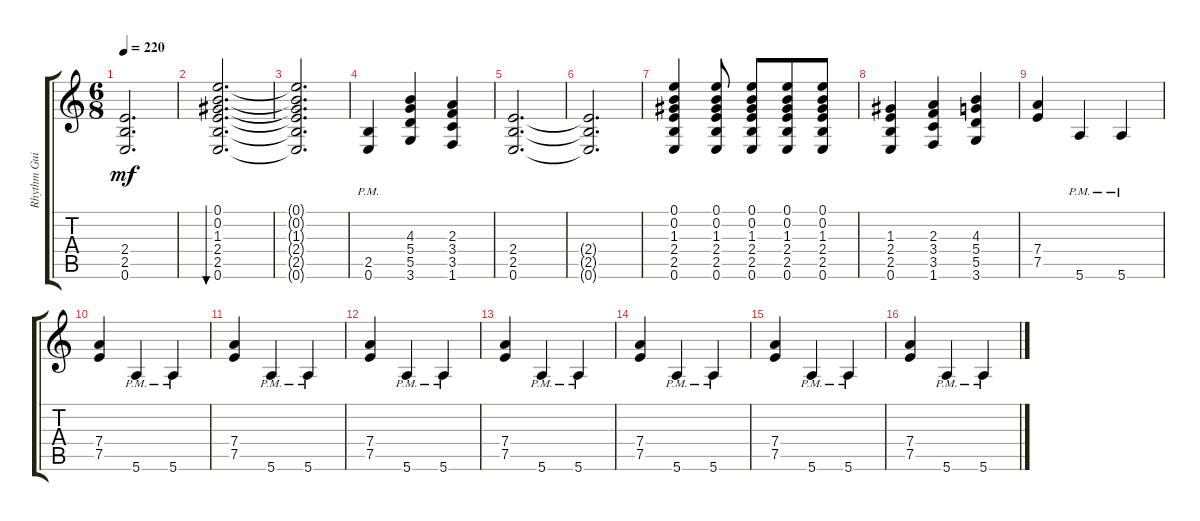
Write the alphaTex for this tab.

\track ("Rhythm Guitar" "Rhythm Gui") {instrument acousticguitarsteel}
\staff {score tabs}
\tuning (E4 B3 G3 D3 A2 E2) {hide}
\ts (6 8)
\tempo 220
\clef g2
\ks c
(2.4 2.5 0.6).2{d dy mf} |
(0.1 0.2 1.3 2.4 2.5 0.6).2{d bu 120} |
(0.1{t} 0.2{t} 1.3{t} 2.4{t} 2.5{t} 0.6{t}).2{d} |
(2.5{pm} 0.6{pm}).4 (4.3 5.4 5.5 3.6).4 (2.3 3.4 3.5 1.6).4 |
(2.4 2.5 0.6).2{d} |
(2.4{t} 2.5{t} 0.6{t}).2{d} |
(0.1 0.2 1.3 2.4 2.5 0.6).4 (0.1 0.2 1.3 2.4 2.5 0.6).8 (0.1 0.2 1.3 2.4 2.5 0.6).8 (0.1 0.2 1.3 2.4 2.5 0.6).8 (0.1 0.2 1.3 2.4 2.5 0.6).8 |
(1.3 2.4 2.5 0.6).4 (2.3 3.4 3.5 1.6).4 (4.3 5.4 5.5 3.6).4 |
(7.4 7.5).4 5.6{pm}.4 5.6{pm}.4 |
(7.4 7.5).4 5.6{pm}.4 5.6{pm}.4 |
(7.4 7.5).4 5.6{pm}.4 5.6{pm}.4 |
(7.4 7.5).4 5.6{pm}.4 5.6{pm}.4 |
(7.4 7.5).4 5.6{pm}.4 5.6{pm}.4 |
(7.4 7.5).4 5.6{pm}.4 5.6{pm}.4 |
(7.4 7.5).4 5.6{pm}.4 5.6{pm}.4 |
(7.4 7.5).4 5.6{pm}.4 5.6{pm}.4
